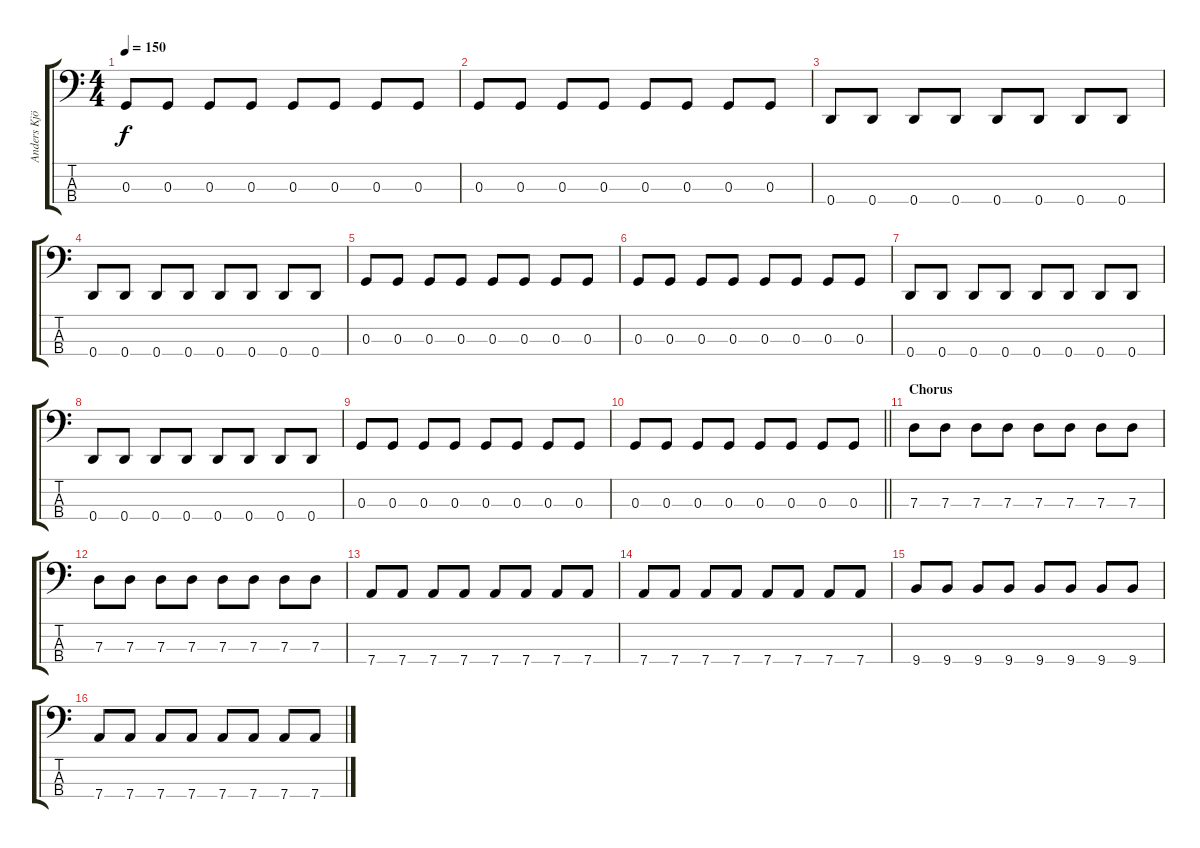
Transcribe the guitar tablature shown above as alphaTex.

\track ("Anders Kjölholm" "Anders Kjö") {instrument electricbassfinger}
\staff {score tabs}
\tuning (F2 C2 G1 D1) {hide}
\ts (4 4)
\tempo 150
\clef f4
\ks c
0.3.8{dy f} 0.3.8 0.3.8 0.3.8 0.3.8 0.3.8 0.3.8 0.3.8 |
0.3.8 0.3.8 0.3.8 0.3.8 0.3.8 0.3.8 0.3.8 0.3.8 |
0.4.8 0.4.8 0.4.8 0.4.8 0.4.8 0.4.8 0.4.8 0.4.8 |
0.4.8 0.4.8 0.4.8 0.4.8 0.4.8 0.4.8 0.4.8 0.4.8 |
0.3.8 0.3.8 0.3.8 0.3.8 0.3.8 0.3.8 0.3.8 0.3.8 |
0.3.8 0.3.8 0.3.8 0.3.8 0.3.8 0.3.8 0.3.8 0.3.8 |
0.4.8 0.4.8 0.4.8 0.4.8 0.4.8 0.4.8 0.4.8 0.4.8 |
0.4.8 0.4.8 0.4.8 0.4.8 0.4.8 0.4.8 0.4.8 0.4.8 |
0.3.8 0.3.8 0.3.8 0.3.8 0.3.8 0.3.8 0.3.8 0.3.8 |
\barLineRight lightlight
0.3.8 0.3.8 0.3.8 0.3.8 0.3.8 0.3.8 0.3.8 0.3.8 |
\section ("" "Chorus")
7.3.8 7.3.8 7.3.8 7.3.8 7.3.8 7.3.8 7.3.8 7.3.8 |
7.3.8 7.3.8 7.3.8 7.3.8 7.3.8 7.3.8 7.3.8 7.3.8 |
7.4.8 7.4.8 7.4.8 7.4.8 7.4.8 7.4.8 7.4.8 7.4.8 |
7.4.8 7.4.8 7.4.8 7.4.8 7.4.8 7.4.8 7.4.8 7.4.8 |
9.4.8 9.4.8 9.4.8 9.4.8 9.4.8 9.4.8 9.4.8 9.4.8 |
7.4.8 7.4.8 7.4.8 7.4.8 7.4.8 7.4.8 7.4.8 7.4.8
